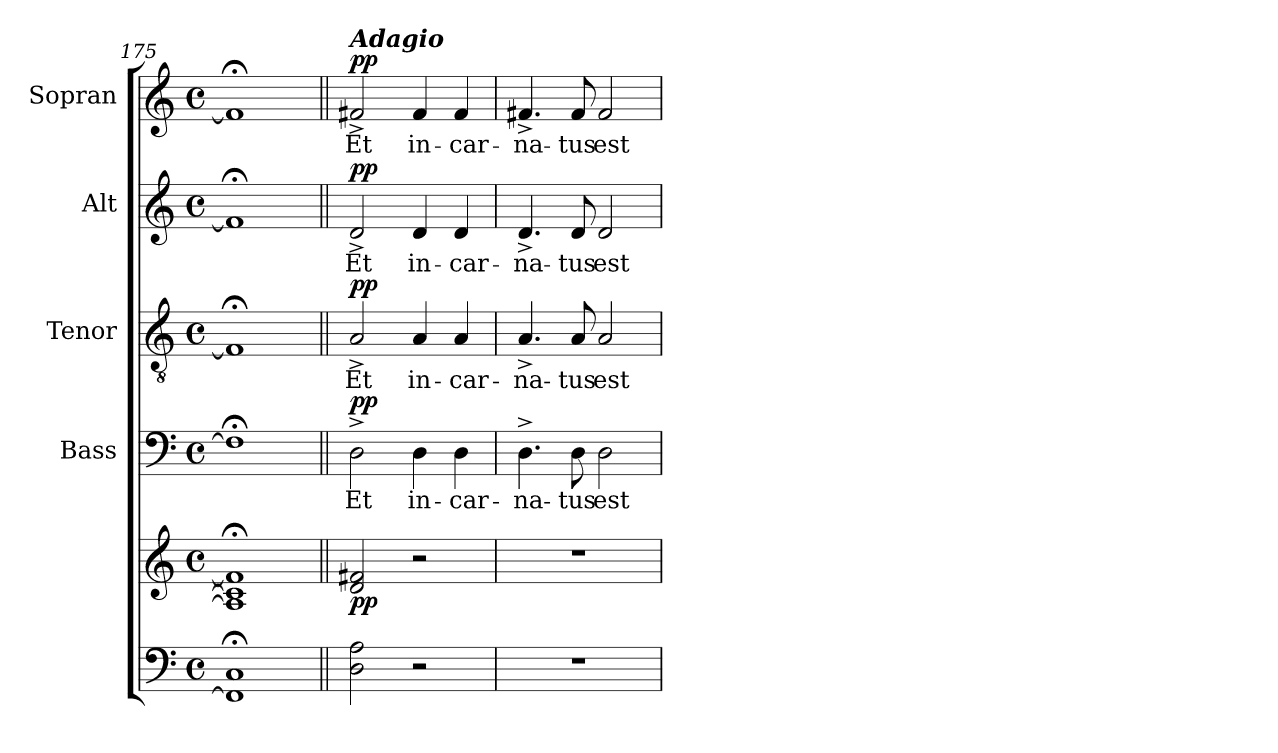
**kern	**kern	**dynam	**kern	**text	**dynam	**kern	**text	**dynam	**kern	**text	**dynam	**kern	**text	**dynam
*part5	*part5	*part5	*part4	*part4	*part4	*part3	*part3	*part3	*part2	*part2	*part2	*part1	*part1	*part1
*staff6	*staff5	*staff5/6	*staff4	*staff4	*staff4	*staff3	*staff3	*staff3	*staff2	*staff2	*staff2	*staff1	*staff1	*staff1
*	*	*	*I"Bass	*	*	*I"Tenor	*	*	*I"Alt	*	*	*I"Sopran	*	*
*	*	*	*I'B.	*	*	*I'T.	*	*	*I'A.	*	*	*I'S.	*	*
!!LO:LB:g=z
*clefF4	*clefG2	*	*clefF4	*	*	*clefGv2	*	*	*clefG2	*	*	*clefG2	*	*
*k[]	*k[]	*	*k[]	*	*	*k[]	*	*	*k[]	*	*	*k[]	*	*
*C:	*C:	*	*C:	*	*	*C:	*	*	*C:	*	*	*C:	*	*
*M4/4	*M4/4	*	*M4/4	*	*	*M4/4	*	*	*M4/4	*	*	*M4/4	*	*
*met(c)	*met(c)	*	*met(c)	*	*	*met(c)	*	*	*met(c)	*	*	*met(c)	*	*
=175	=175	=175	=175	=175	=175	=175	=175	=175	=175	=175	=175	=175	=175	=175
*^	*^	*	*	*	*	*	*	*	*	*	*	*	*	*
1C;	1FF]	1f;<]	1A] 1c]	.	1F;<]	.	.	1F;<]	.	.	1f;<]	.	.	1f;<]	.	.
=176||	=176||	=176||	=176||	=176||	=176||	=176||	=176||	=176||	=176||	=176||	=176||	=176||	=176||	=176||	=176||	=176||
!	!	!	!	!	!	!	!	!	!	!	!	!	!	!LO:TX:a:Bi:t=Adagio	!	!
!	!	!	!	!LO:DY:b	!	!LO:LY:b	!LO:DY:a	!	!LO:LY:b	!LO:DY:a	!	!LO:LY:b	!LO:DY:a	!	!LO:LY:b	!LO:DY:b
*v	*v	*	*	*	*	*	*	*	*	*	*	*	*	*	*	*
*	*v	*v	*	*	*	*	*	*	*	*	*	*	*	*	*
2D\ 2A\	2d/ 2f#X/	pp	2D^>\	Et	pp	2A^>/	Et	pp	2d^>/	Et	pp	2f#X^>/	Et	pp
!	!	!	!	!LO:LY:b	!	!	!LO:LY:b	!	!	!LO:LY:b	!	!	!LO:LY:b	!
2r	2r	.	4D\	in-	.	4A/	in-	.	4d/	in-	.	4f#/	in-	.
!	!	!	!	!LO:LY:b	!	!	!LO:LY:b	!	!	!LO:LY:b	!	!	!LO:LY:b	!
.	.	.	4D\	-car-	.	4A/	-car-	.	4d/	-car-	.	4f#/	-car-	.
=177	=177	=177	=177	=177	=177	=177	=177	=177	=177	=177	=177	=177	=177	=177
!	!	!	!	!LO:LY:b	!	!	!LO:LY:b	!	!	!LO:LY:b	!	!	!LO:LY:b	!
1r	1r	.	4.D^>\	-na-	.	4.A^>/	-na-	.	4.d^>/	-na-	.	4.f#X^>/	-na-	.
!	!	!	!	!LO:LY:b	!	!	!LO:LY:b	!	!	!LO:LY:b	!	!	!LO:LY:b	!
.	.	.	8D\	-tus	.	8A/	-tus	.	8d/	-tus	.	8f#/	-tus	.
!	!	!	!	!LO:LY:b	!	!	!LO:LY:b	!	!	!LO:LY:b	!	!	!LO:LY:b	!
.	.	.	2D\	est	.	2A/	est	.	2d/	est	.	2f#/	est	.
=	=	=	=	=	=	=	=	=	=	=	=	=	=	=
*-	*-	*-	*-	*-	*-	*-	*-	*-	*-	*-	*-	*-	*-	*-
